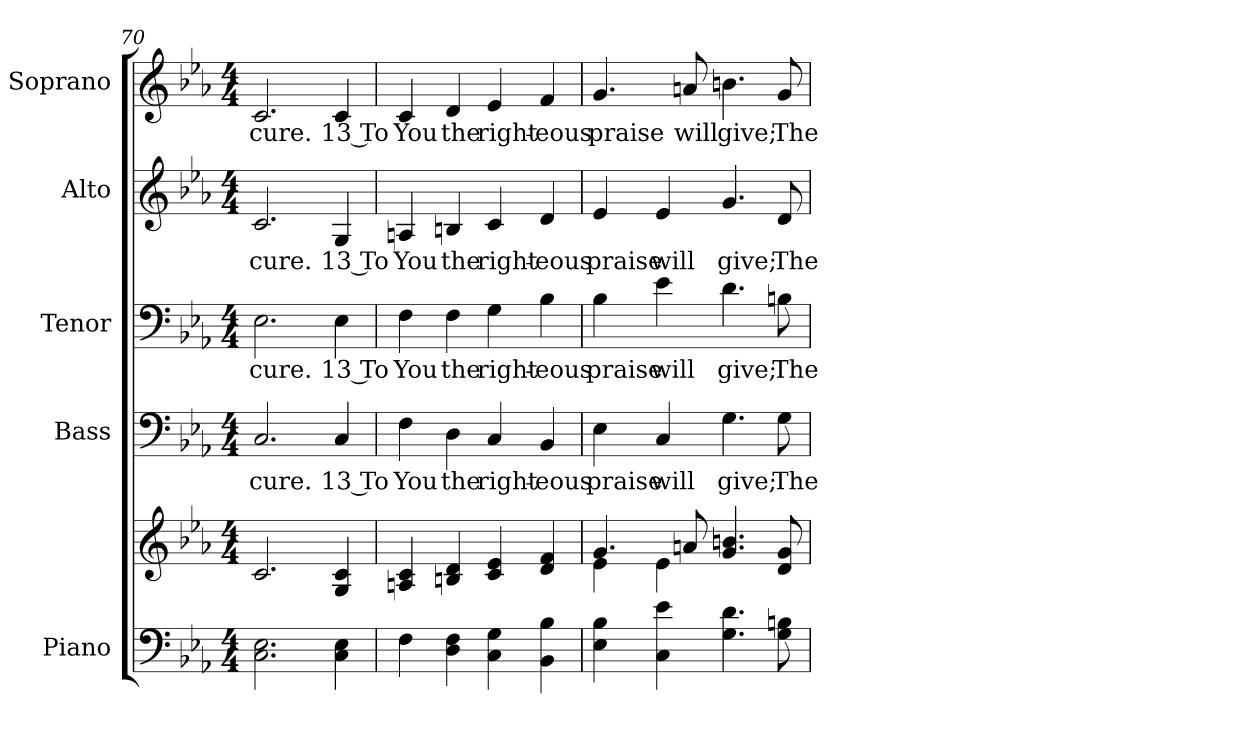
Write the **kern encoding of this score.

**kern	**kern	**kern	**text	**kern	**text	**kern	**text	**kern	**text
*part5	*part5	*part4	*part4	*part3	*part3	*part2	*part2	*part1	*part1
*staff6	*staff5	*staff4	*staff4	*staff3	*staff3	*staff2	*staff2	*staff1	*staff1
*I"Piano	*	*I"Bass	*	*I"Tenor	*	*I"Alto	*	*I"Soprano	*
*I'Pno.	*	*I'B.	*	*I'T.	*	*I'A.	*	*I'S.	*
*clefF4	*clefG2	*clefF4	*	*clefF4	*	*clefG2	*	*clefG2	*
*k[b-e-a-]	*k[b-e-a-]	*k[b-e-a-]	*	*k[b-e-a-]	*	*k[b-e-a-]	*	*k[b-e-a-]	*
*E-:	*E-:	*E-:	*	*E-:	*	*E-:	*	*E-:	*
*M4/4	*M4/4	*M4/4	*	*M4/4	*	*M4/4	*	*M4/4	*
=70	=70	=70	=70	=70	=70	=70	=70	=70	=70
!	!	!	!LO:LY:b:color=#000000	!	!	!	!	!	!
!	!	!	!	!	!LO:LY:b:color=#000000	!	!	!	!
!	!	!	!	!	!	!	!LO:LY:b:color=#000000	!	!
!	!	!	!	!	!	!	!	!	!LO:LY:b:color=#000000
2.Ci\ 2.E-i	2.ci/	2.Ci/	-cure.	2.E-i\	-cure.	2.ci/	-cure.	2.ci/	-cure.
!	!	!	!LO:LY:b:color=#000000	!	!	!	!	!	!
!	!	!	!	!	!LO:LY:b:color=#000000	!	!	!	!
!	!	!	!	!	!	!	!LO:LY:b:color=#000000	!	!
!	!	!	!	!	!	!	!	!	!LO:LY:b:color=#000000
4Ci\ 4E-i	4Gi/ 4ci	4Ci/	13 To	4E-i\	13 To	4Gi/	13 To	4ci/	13 To
=71	=71	=71	=71	=71	=71	=71	=71	=71	=71
!	!	!	!LO:LY:b:color=#000000	!	!	!	!	!	!
!	!	!	!	!	!LO:LY:b:color=#000000	!	!	!	!
!	!	!	!	!	!	!	!LO:LY:b:color=#000000	!	!
!	!	!	!	!	!	!	!	!	!LO:LY:b:color=#000000
4Fi\	4Ani/ 4ci	4Fi\	You	4Fi\	You	4Ani/	You	4ci/	You
!	!	!	!LO:LY:b:color=#000000	!	!	!	!	!	!
!	!	!	!	!	!LO:LY:b:color=#000000	!	!	!	!
!	!	!	!	!	!	!	!LO:LY:b:color=#000000	!	!
!	!	!	!	!	!	!	!	!	!LO:LY:b:color=#000000
4Di\ 4Fi	4Bni/ 4di	4Di\	the	4Fi\	the	4Bni/	the	4di/	the
!	!	!	!LO:LY:b:color=#000000	!	!	!	!	!	!
!	!	!	!	!	!LO:LY:b:color=#000000	!	!	!	!
!	!	!	!	!	!	!	!LO:LY:b:color=#000000	!	!
!	!	!	!	!	!	!	!	!	!LO:LY:b:color=#000000
4Ci\ 4Gi	4ci/ 4e-i	4Ci/	right-	4Gi\	right-	4ci/	right-	4e-i/	right-
!	!	!	!LO:LY:b:color=#000000	!	!	!	!	!	!
!	!	!	!	!	!LO:LY:b:color=#000000	!	!	!	!
!	!	!	!	!	!	!	!LO:LY:b:color=#000000	!	!
!	!	!	!	!	!	!	!	!	!LO:LY:b:color=#000000
4BB-i\ 4B-i	4di/ 4fi	4BB-i/	-eous	4B-i\	-eous	4di/	-eous	4fi/	-eous
=72	=72	=72	=72	=72	=72	=72	=72	=72	=72
*	*^	*	*	*	*	*	*	*	*
!	!	!	!	!LO:LY:b:color=#000000	!	!	!	!	!	!
!	!	!	!	!	!	!LO:LY:b:color=#000000	!	!	!	!
!	!	!	!	!	!	!	!	!LO:LY:b:color=#000000	!	!
!	!	!	!	!	!	!	!	!	!	!LO:LY:b:color=#000000
4E-i\ 4B-i	4.gi/	4e-i\	4E-i\	praise	4B-i\	praise	4e-i/	praise	4.gi/	praise
!	!	!	!	!LO:LY:b:color=#000000	!	!	!	!	!	!
!	!	!	!	!	!	!LO:LY:b:color=#000000	!	!	!	!
!	!	!	!	!	!	!	!	!LO:LY:b:color=#000000	!	!
4Ci\ 4e-i	.	4e-i\	4Ci/	will	4e-i\	will	4e-i/	will	.	.
!	!	!	!	!	!	!	!	!	!	!LO:LY:b:color=#000000
.	8ani/	.	.	.	.	.	.	.	8ani/	will
!	!	!	!	!LO:LY:b:color=#000000	!	!	!	!	!	!
!	!	!	!	!	!	!LO:LY:b:color=#000000	!	!	!	!
!	!	!	!	!	!	!	!	!LO:LY:b:color=#000000	!	!
!	!	!	!	!	!	!	!	!	!	!LO:LY:b:color=#000000
4.Gi\ 4.di	4.gi/ 4.bni	2ryy	4.Gi\	give;	4.di\	give;	4.gi/	give;	4.bni\	give;
!	!	!	!	!LO:LY:b:color=#000000	!	!	!	!	!	!
!	!	!	!	!	!	!LO:LY:b:color=#000000	!	!	!	!
!	!	!	!	!	!	!	!	!LO:LY:b:color=#000000	!	!
!	!	!	!	!	!	!	!	!	!	!LO:LY:b:color=#000000
8Gi\ 8Bni	8di/ 8gi	.	8Gi\	The	8Bni\	The	8di/	The	8gi/	The
*	*v	*v	*	*	*	*	*	*	*	*
=	=	=	=	=	=	=	=	=	=
*-	*-	*-	*-	*-	*-	*-	*-	*-	*-
